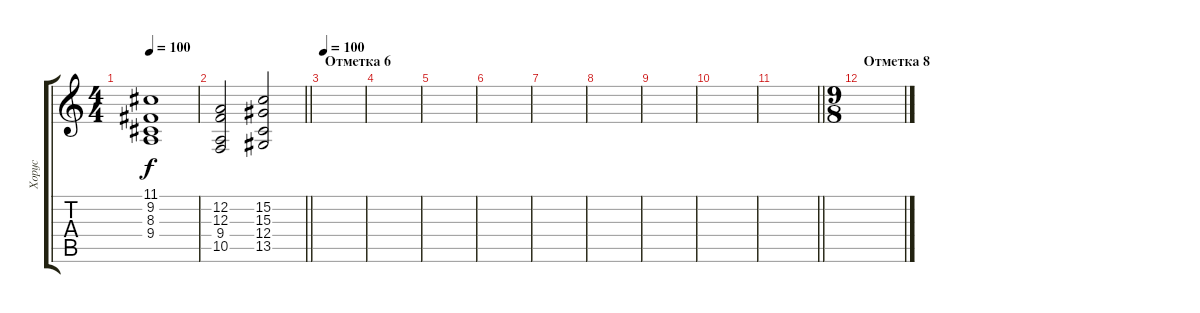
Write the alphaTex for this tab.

\track ("Хорус" "Хорус") {instrument choiraahs}
\staff {score tabs}
\tuning (D4 A3 F3 C3 G2 D2) {hide}
\ts (4 4)
\tempo 100
\clef g2
\ks c
(11.1 9.2 8.3 9.4).1{dy f} |
\barLineRight lightlight
(12.2 12.3 9.4 10.5).2 (15.2 15.3 12.4 13.5).2 |
\section ("" "Отметка 6")
\tempo 90
\tempo 100
|
|
|
|
|
|
|
|
\barLineRight lightlight
|
\ts (9 8)
\section ("" "Отметка 8")
